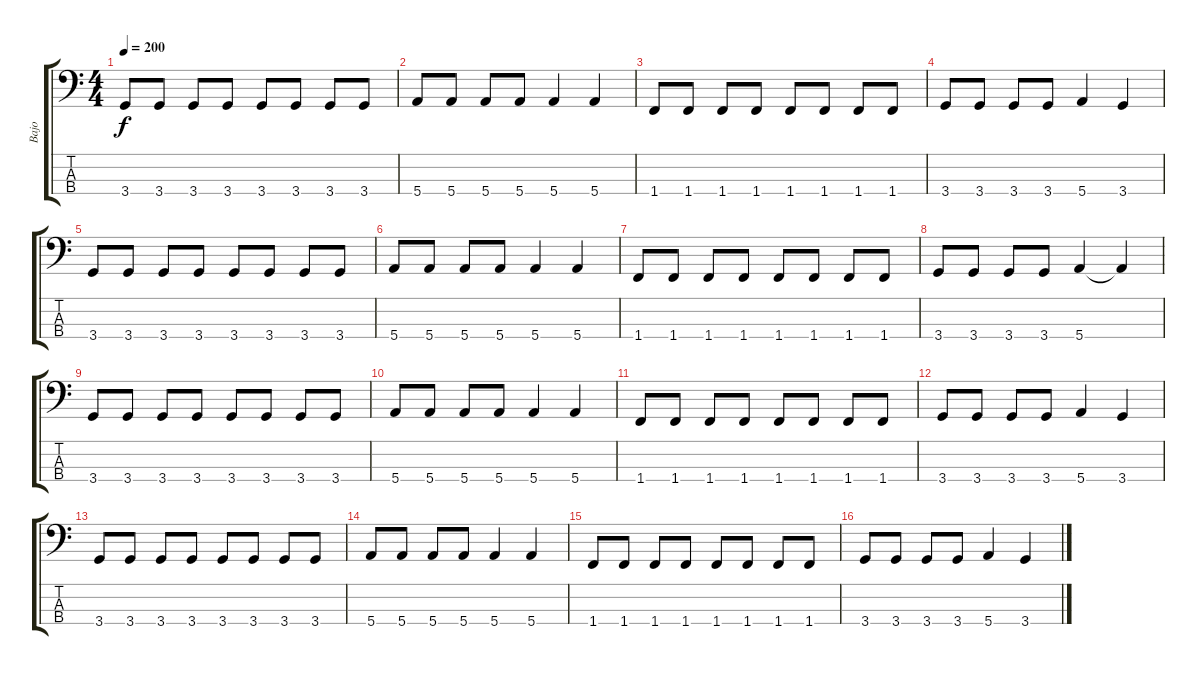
\track ("Bajo" "Bajo") {instrument electricbassfinger}
\staff {score tabs}
\tuning (G2 D2 A1 E1) {hide}
\ts (4 4)
\tempo 200
\clef f4
\ks c
3.4.8{dy f} 3.4.8 3.4.8 3.4.8 3.4.8 3.4.8 3.4.8 3.4.8 |
5.4.8 5.4.8 5.4.8 5.4.8 5.4.4 5.4.4 |
1.4.8 1.4.8 1.4.8 1.4.8 1.4.8 1.4.8 1.4.8 1.4.8 |
3.4.8 3.4.8 3.4.8 3.4.8 5.4.4 3.4.4 |
3.4.8 3.4.8 3.4.8 3.4.8 3.4.8 3.4.8 3.4.8 3.4.8 |
5.4.8 5.4.8 5.4.8 5.4.8 5.4.4 5.4.4 |
1.4.8 1.4.8 1.4.8 1.4.8 1.4.8 1.4.8 1.4.8 1.4.8 |
3.4.8 3.4.8 3.4.8 3.4.8 5.4.4 5.4{t}.4 |
3.4.8 3.4.8 3.4.8 3.4.8 3.4.8 3.4.8 3.4.8 3.4.8 |
5.4.8 5.4.8 5.4.8 5.4.8 5.4.4 5.4.4 |
1.4.8 1.4.8 1.4.8 1.4.8 1.4.8 1.4.8 1.4.8 1.4.8 |
3.4.8 3.4.8 3.4.8 3.4.8 5.4.4 3.4.4 |
3.4.8 3.4.8 3.4.8 3.4.8 3.4.8 3.4.8 3.4.8 3.4.8 |
5.4.8 5.4.8 5.4.8 5.4.8 5.4.4 5.4.4 |
1.4.8 1.4.8 1.4.8 1.4.8 1.4.8 1.4.8 1.4.8 1.4.8 |
3.4.8 3.4.8 3.4.8 3.4.8 5.4.4 3.4.4
